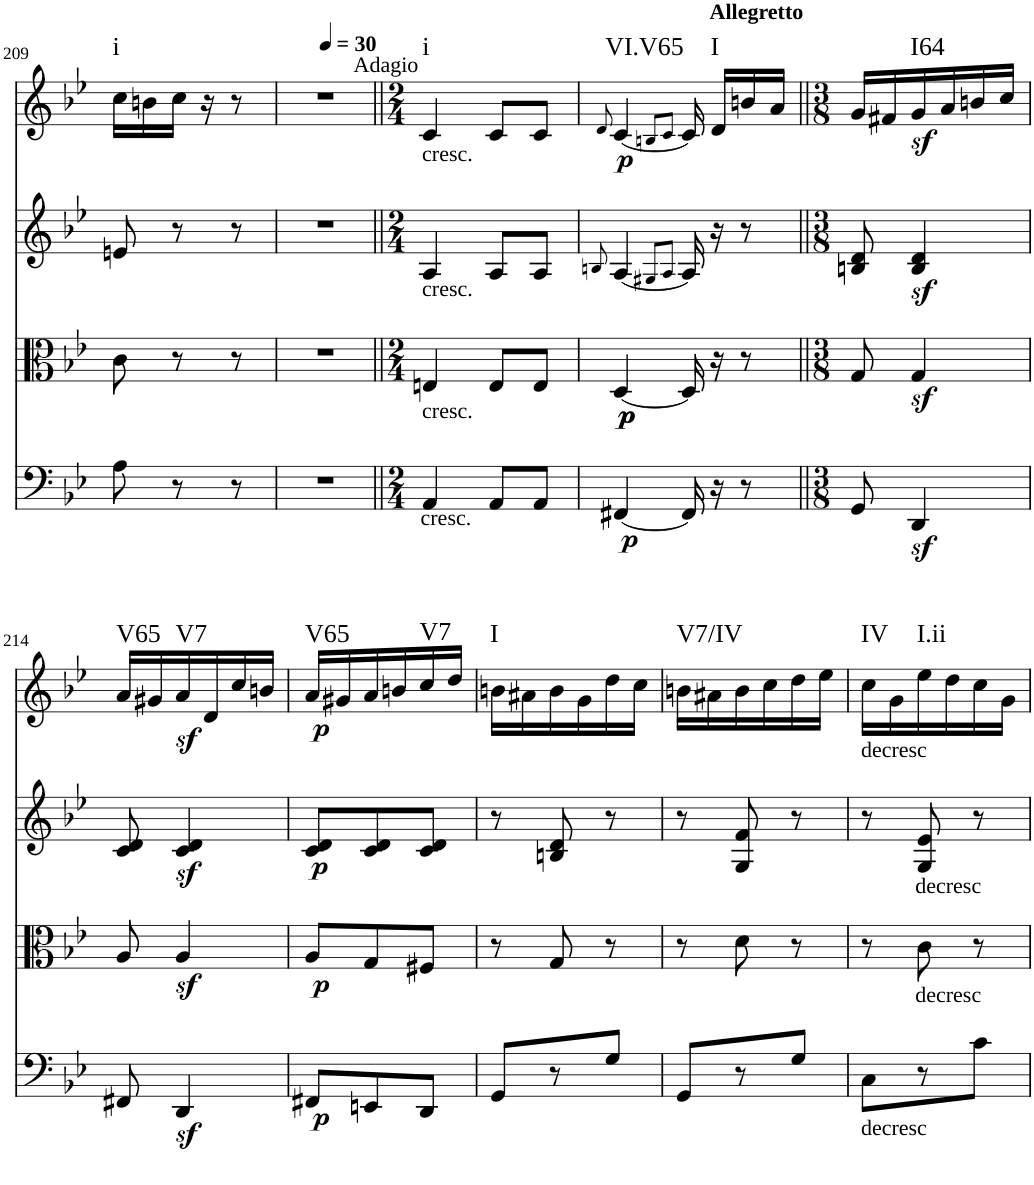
**kern	**dynam	**kern	**dynam	**kern	**dynam	**kern	**dynam	**harte
*part4	*part4	*part3	*part3	*part2	*part2	*part1	*part1	*part1
*staff4	*staff4	*staff3	*staff3	*staff2	*staff2	*staff1	*staff1	*
*I"Violoncello	*	*I"Viola	*	*I"Violin II	*	*I"Violin I	*	*
*I'Vc	*	*I'Vla	*	*I'Vln	*	*I'Vln	*	*
!!LO:PB:g=z
*clefF4	*	*clefC3	*	*clefG2	*	*clefG2	*	*
*k[b-e-]	*	*k[b-e-]	*	*k[b-e-]	*	*k[b-e-]	*	*
*M3/8	*	*M3/8	*	*M3/8	*	*M3/8	*	*
=209	=209	=209	=209	=209	=209	=209	=209	=209
!	!	!	!	!	!	!	!	!LO:H:kt=i
8A\	.	8c\	.	8en/	.	16cc\LL	.	N
.	.	.	.	.	.	16bn\	.	.
8r	.	8r	.	8r	.	16cc\JJ	.	.
.	.	.	.	.	.	16r	.	.
8r	.	8r	.	8r	.	8r	.	.
=210	=210	=210	=210	=210	=210	=210	=210	=210
4.r	.	4.r	.	4.r	.	4.r	.	.
=211||	=211||	=211||	=211||	=211||	=211||	=211||	=211||	=211||
*M2/4	*	*M2/4	*	*M2/4	*	*M2/4	*	*
*	*	*	*	*	*	*MM30	*	*
!	!	!	!	!	!	!LO:TX:a:t=Adagio	!	!
!	!	!	!	!	!	!LO:TX:b:t=cresc.	!	!
!	!	!	!	!LO:TX:b:t=cresc.	!	!	!	!
!	!	!LO:TX:b:t=cresc.	!	!	!	!	!	!
!LO:TX:b:t=cresc.	!	!	!	!	!	!	!	!LO:H:kt=i
4AA/	.	4En/	.	4A/	.	4c/	.	N
8AA/L	.	8E/L	.	8A/L	.	8c/L	.	.
8AA/J	.	8E/J	.	8A/J	.	8c/J	.	.
=212	=212	=212	=212	=212	=212	=212	=212	=212
.	.	.	.	8qBn/	.	8qd/	.	.
!	!LO:DY:b	!	!LO:DY:b	!	!	!	!	!
!	!	!	!LO:DY:n=1:b	!	!	!	!LO:DY:b	!LO:H:kt=VI.V65
[4FF#X/	p	[4D/	p p	[4A/	.	[4c/	p	N
.	.	.	.	8qG#X/L	.	8qBn/L	.	.
.	.	.	.	8qA/J	.	8qc/J	.	.
16FF#/]	.	16D/]	.	16A/]	.	16c/]	.	.
!	!	!	!	!	!	!LO:TX:a:B:t=Allegretto	!	!LO:H:kt=I
16r	.	16r	.	16r	.	16d/LL	.	N
8r	.	8r	.	8r	.	16bn/	.	.
.	.	.	.	.	.	16a/JJ	.	.
=213||	=213||	=213||	=213||	=213||	=213||	=213||	=213||	=213||
*M3/8	*	*M3/8	*	*M3/8	*	*M3/8	*	*
8GG/	.	8G/	.	8Bn/ 8d/	.	16g/LL	.	.
.	.	.	.	.	.	16f#X/	.	.
!	!	!	!	!	!	!	!LO:DY:b	!LO:H:kt=I64
4DDz</	.	4Gz</	.	4B/z< 4d/z<	.	16g/	sf	N
.	.	.	.	.	.	16a/	.	.
.	.	.	.	.	.	16bn/	.	.
.	.	.	.	.	.	16cc/JJ	.	.
!!LO:LB:g=z
=214	=214	=214	=214	=214	=214	=214	=214	=214
!	!	!	!	!	!	!	!	!LO:H:kt=V65
8FF#X/	.	8A/	.	8c/ 8d/	.	16a/LL	.	N
.	.	.	.	.	.	16g#X/	.	.
!	!	!	!	!	!	!	!LO:DY:b	!LO:H:kt=V7
4DDz</	.	4Az</	.	4c/z< 4d/z<	.	16a/	sf	N
.	.	.	.	.	.	16d/	.	.
.	.	.	.	.	.	16cc/	.	.
.	.	.	.	.	.	16bn/JJ	.	.
=215	=215	=215	=215	=215	=215	=215	=215	=215
!	!LO:DY:b	!	!LO:DY:b	!	!LO:DY:b	!	!LO:DY:b	!LO:H:kt=V65
8FF#X/L	p	8A/L	p	8c/ 8d/L	p	16a/LL	p	N
.	.	.	.	.	.	16g#X/	.	.
8EEn/	.	8G/	.	8c/ 8d/	.	16a/	.	.
.	.	.	.	.	.	16bn/	.	.
!	!	!	!	!	!	!	!	!LO:H:kt=V7
8DD/J	.	8F#X/J	.	8c/ 8d/J	.	16cc/	.	N
.	.	.	.	.	.	16dd/JJ	.	.
=216	=216	=216	=216	=216	=216	=216	=216	=216
!	!	!	!	!	!	!	!	!LO:H:kt=I
8GG/L	.	8r	.	8r	.	16bn\LL	.	N
.	.	.	.	.	.	16a#X\	.	.
8r	.	8G/	.	8Bn/ 8d/	.	16b\	.	.
.	.	.	.	.	.	16g\	.	.
8G/J	.	8r	.	8r	.	16dd\	.	.
.	.	.	.	.	.	16cc\JJ	.	.
=217	=217	=217	=217	=217	=217	=217	=217	=217
!	!	!	!	!	!	!	!	!LO:H:kt=V7/IV
8GG/L	.	8r	.	8r	.	16bn\LL	.	N
.	.	.	.	.	.	16a#X\	.	.
8r	.	8d\	.	8G/ 8f/	.	16b\	.	.
.	.	.	.	.	.	16cc\	.	.
8G/J	.	8r	.	8r	.	16dd\	.	.
.	.	.	.	.	.	16ee-\JJ	.	.
=218	=218	=218	=218	=218	=218	=218	=218	=218
!	!	!	!	!	!	!LO:TX:b:t=decresc	!	!
!LO:TX:b:t=decresc	!	!	!	!	!	!	!	!LO:H:kt=IV
8C\L	.	8r	.	8r	.	16cc\LL	.	N
.	.	.	.	.	.	16g\	.	.
!	!	!LO:TX:a:t=decresc	!	!	!	!	!	!
!	!	!LO:TX:b:t=decresc	!	!	!	!	!	!LO:H:kt=I.ii
8r	.	8c\	.	8G/ 8e-/	.	16ee-\	.	N
.	.	.	.	.	.	16dd\	.	.
8c\J	.	8r	.	8r	.	16cc\	.	.
.	.	.	.	.	.	16g\JJ	.	.
=	=	=	=	=	=	=	=	=
*-	*-	*-	*-	*-	*-	*-	*-	*-
